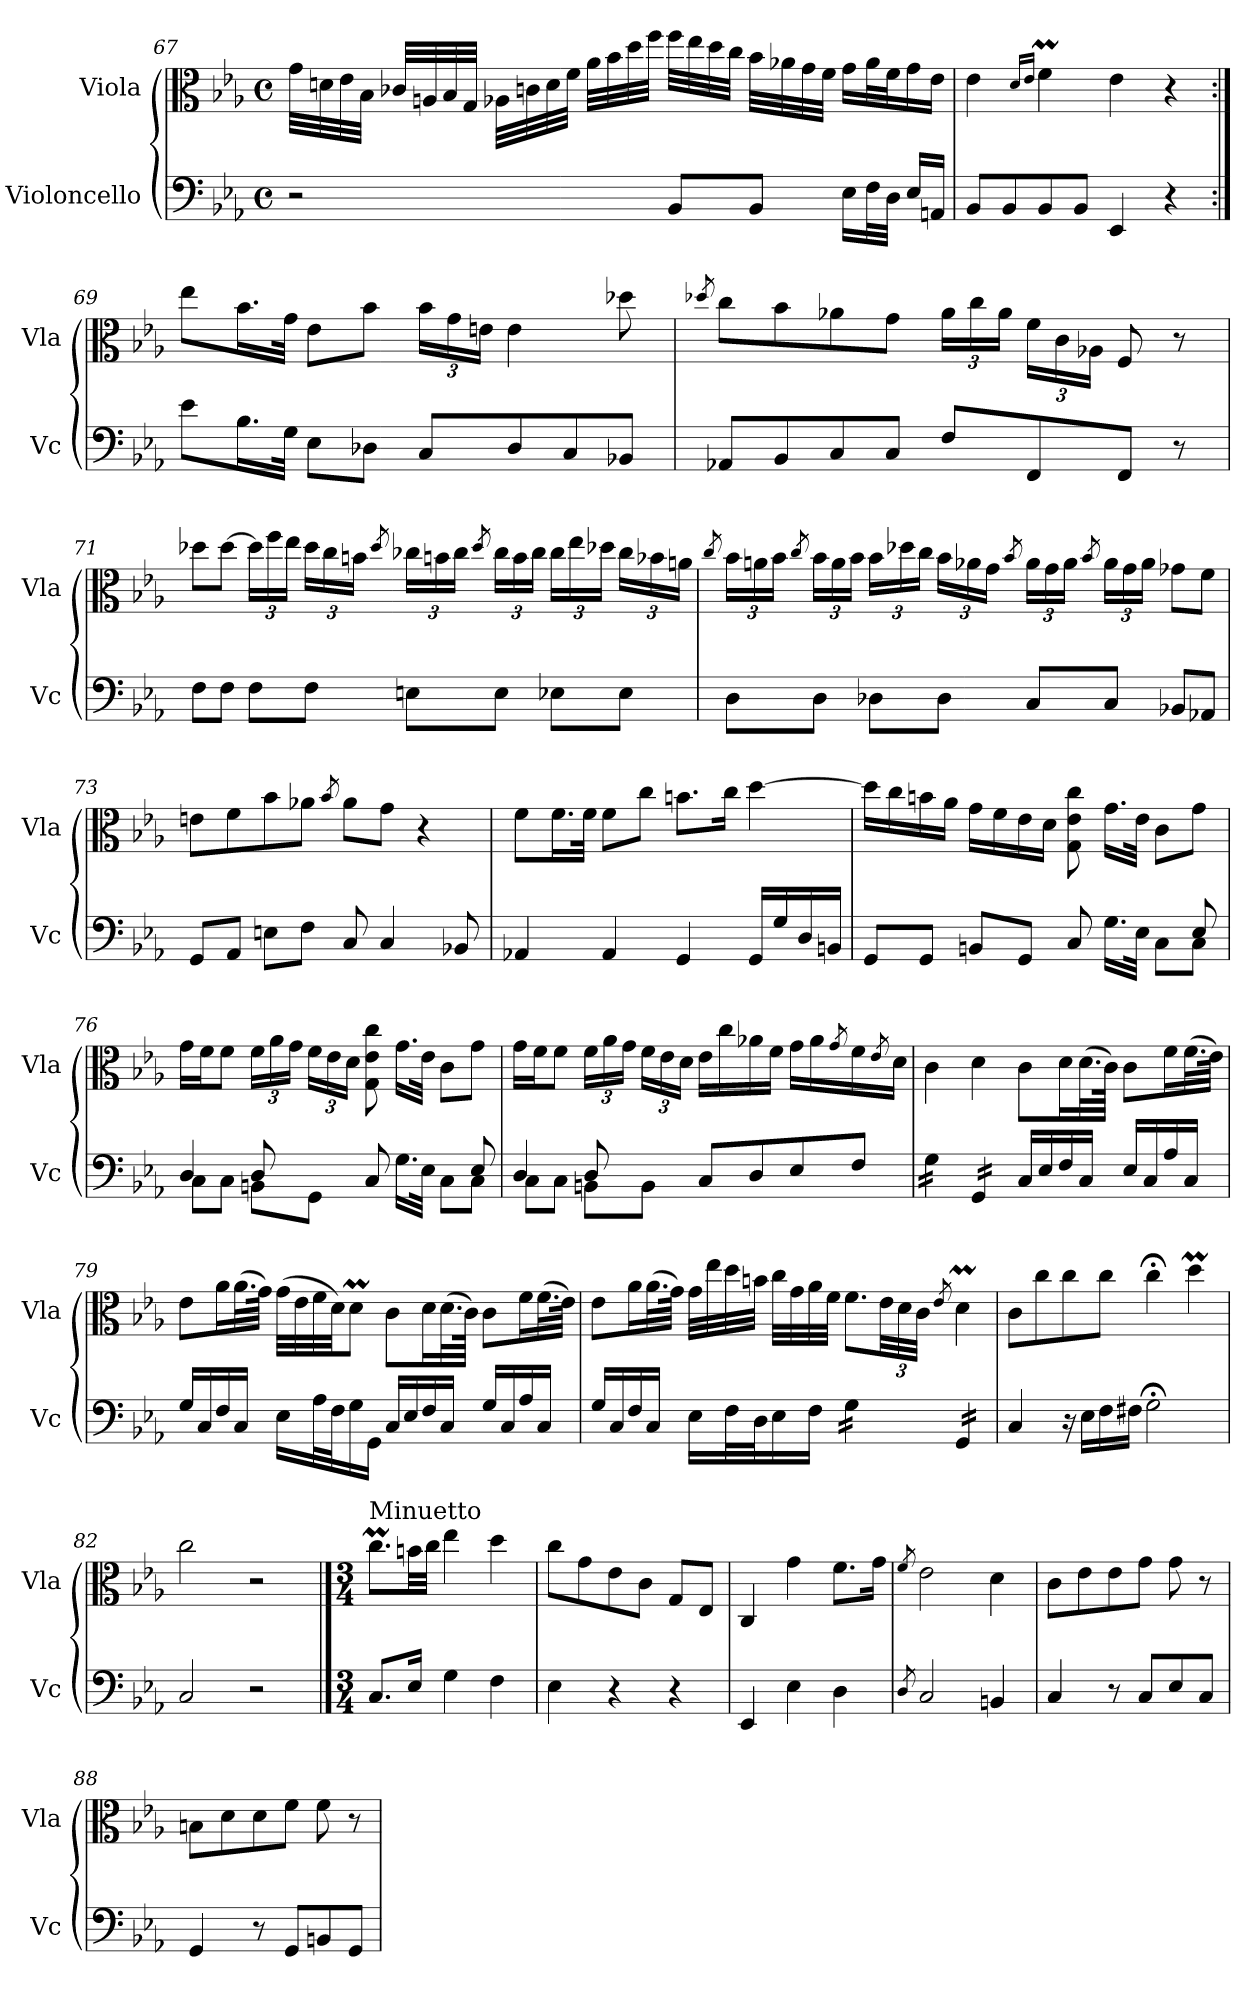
**kern	**kern
*part2	*part1
*staff2	*staff1
*I"Violoncello	*I"Viola
*I'Vc	*I'Vla
*clefF4	*clefC3
*k[b-e-a-]	*k[b-e-a-]
*E-:	*E-:
*M4/4	*M4/4
*met(c)	*met(c)
=67	=67
2r	32g\LLL
.	32dn\
.	32e-\
.	32B-\JJJ
.	32c-X/LLL
.	32An/
.	32B-/
.	32G/JJJ
.	32A-X\LLL
.	32cn\
.	32d\
.	32f\JJJ
.	32a-\LLL
.	32b-\
.	32dd\
.	32ff\JJJ
8BB-/L	32ff\LLL
.	32ee-\
.	32dd\
.	32cc\JJJ
8BB-/J	32b-\LLL
.	32a-X\
.	32g\
.	32f\JJJ
16E-\LL	16g\LL
32F\L	32a-\L
32D\JJJ	32f\J
16E-/LL	16g\
16AAn/JJ	16e-\JJ
=68	=68
8BB-/L	4e-\
8BB-/	.
.	16qd/LL
.	16qe-/JJ
8BB-/	4fM\
8BB-/J	.
4EE-/	4e-\
4r	4r
=69:|!	=69:|!
8e-\L	8ee-\L
16.B-\L	16.b-\L
32G\JJk	32g\JJk
8E-\L	8e-\L
8D-X\J	8b-\J
*	*Xbrackettup
8C/L	24b-\LL
.	24g\
.	24en\JJ
8D-/	4e\
8C/	.
8BB-X/J	8dd-X\
!!LO:LB:g=z
=70	=70
.	8qdd-X/
8AA-X/L	8cc\L
8BB-/	8b-\
8C/	8a-X\
8C/J	8g\J
8F/L	24a-\LL
.	24cc\
.	24a-\JJ
8FF/	24f\LL
.	24c\
.	24A-X\JJ
8FF/J	8F/
8r	8r
=71	=71
8F\L	8dd-X\L
8F\J	[8dd-\J
8F\L	24dd-\LL]
.	24ff\
.	24ee-\JJ
8F\J	24dd-\LL
.	24cc\
.	24bn\JJ
.	8qdd-/
8En\L	24cc-X\LL
.	24bn\
.	24cc-\JJ
.	8qdd-/
8E\J	24cc-\LL
.	24b\
.	24cc-\JJ
8E-X\L	24cc-\LL
.	24ee-\
.	24dd-X\JJ
8E-\J	24cc-\LL
.	24b-X\
.	24an\JJ
=72	=72
.	8qcc/
8D\L	24b-\LL
.	24an\
.	24b-\JJ
.	8qcc/
8D\J	24b-\LL
.	24a\
.	24b-\JJ
8D-X\L	24b-\LL
.	24dd-X\
.	24cc\JJ
8D-\J	24b-\LL
.	24a-X\
.	24g\JJ
.	8qb-/
8C/L	24a-\LL
.	24g\
.	24a-\JJ
.	8qb-/
8C/J	24a-\LL
.	24g\
.	24a-\JJ
8BB-X/L	8g-X\L
8AA-X/J	8f\J
=73	=73
8GG/L	8en\L
8AA-/J	8f\
8En\L	8b-\
8F\J	8a-X\J
.	8qb-/
8C/	8a-\L
4C/	8g\J
.	4r
8BB-X/	.
!!LO:LB:g=z
=74	=74
4AA-X/	8f\L
.	16.f\L
.	32f\JJk
4AA-/	8f\L
.	8cc\J
4GG/	8.bn\L
.	16cc\Jk
16GG/LL	[4dd\
16G/	.
16D/	.
16BBn/JJ	.
=75	=75
*^	*
8GG/L	2.ryy	16dd\LL]
.	.	16cc\
8GG/J	.	16bn\
.	.	16a-\JJ
8BBn/L	.	16g\LL
.	.	16f\
8GG/J	.	16e-\
.	.	16d\JJ
8C/	.	8G\ 8e-\ 8cc\
16.G\LL	.	16.g\LL
32E-\JJk	.	32e-\JJk
8rAyy	8C\L	8c\L
8E-/	8C\J	8g\J
=76	=76	=76
4D/	8C\L	16g\LL
.	.	16f\J
.	8C\J	8f\J
8D/	8BBn\L	24f\LL
.	.	24a-\
.	.	24g\JJ
8rAyy	8GG\J	24f\LL
.	.	24e-\
.	.	24d\JJ
8C/	4ryy	8G\ 8e-\ 8cc\
16.G\LL	.	16.g\LL
32E-\JJk	.	32e-\JJk
8rAyy	8C\L	8c\L
8E-/	8C\J	8g\J
=77	=77	=77
4D/	8C\L	16g\LL
.	.	16f\J
.	8C\J	8f\J
8D/	8BBn\L	24f\LL
.	.	24a-\
.	.	24g\JJ
8rAyy	8BB\J	24f\LL
.	.	24e-\
.	.	24d\JJ
8C/L	2ryy	16e-\LL
.	.	16cc\
8D/	.	16a-X\
.	.	16f\JJ
8E-/	.	16g\LL
.	.	16a-\
.	.	8qg/
8F/J	.	16f\
.	.	8qe-/
.	.	16d\JJ
*v	*v	*
!!LO:PB:g=z
=78	=78
*tremolo	*
16G\LL	4c\
16G\	.
16G\	.
16G\JJ	.
16GG/LL	4d\
16GG/	.
16GG/	.
16GG/JJ	.
*Xtremolo	*
16C/LL	8c\L
16E-/	.
16F/	16d\L
16C/JJ	(32.d\L
.	64c\JJJk)
16E-/LL	8c\L
16C/	.
16A-/	16f\L
16C/JJ	(32.f\L
.	64e-\JJJk)
=79	=79
16G/LL	8e-\L
16C/	.
16F/	16a-\L
16C/JJ	(32.a-\L
.	64g\JJJk)
16E-\LL	(32g\LLL
.	32e-\
32A-\L	32f\
32F\J	32d\JJ)
16G\	8dm\J
16GG\JJ	.
16C/LL	8c\L
16E-/	.
16F/	16d\L
16C/JJ	(32.d\L
.	64c\JJJk)
16G/LL	8c\L
16C/	.
16A-/	16f\L
16C/JJ	(32.f\L
.	64e-\JJJk)
=80	=80
16G/LL	8e-\L
16C/	.
16F/	16a-\L
16C/JJ	(32.a-\L
.	64g\JJJk)
16E-\LL	32g\LLL
.	32ee-\
32F\L	32dd\
32D\J	32bn\JJJ
16E-\	32cc\LLL
.	32g\
16F\JJ	32a-\
.	32f\JJJ
*tremolo	*
16G\LL	8.f\L
16G\	.
16G\	.
16G\JJ	48e-\LL
.	48d\
.	48c\JJJ
.	8qe-/
16GG/LL	4dm\
16GG/	.
16GG/	.
16GG/JJ	.
*Xtremolo	*
=81	=81
4C/	8c\L
.	8cc\
16r	8cc\
16E-\LL	.
16F\	8cc\J
16F#X\JJ	.
2G;<\	4cc;<\
.	4ddm\
=82	=82
2C/	2cc\
2r	2r
!!LO:LB:g=z
==83	==83
*M3/4	*M3/4
!	!LO:TX:a:t=Minuetto
8.C/L	8.ccM\L
16E-/Jk	32bn\LL
.	32cc\JJJ
4G\	4ee-\
4F\	4dd\
=84	=84
4E-\	8cc\L
.	8g\
4r	8e-\
.	8c\J
4r	8G/L
.	8E-/J
=85	=85
4EE-/	4C/
4E-\	4g\
4D\	8.f\L
.	16g\Jk
=86	=86
8qD/	8qf/
2C/	2e-\
4BBn/	4d\
=87	=87
4C/	8c\L
.	8e-\
8r	8e-\
8C/L	8g\J
8E-/	8g\
8C/J	8r
=88	=88
4GG/	8Bn\L
.	8d\
8r	8d\
8GG/L	8f\J
8BBn/	8f\
8GG/J	8r
=	=
*-	*-
